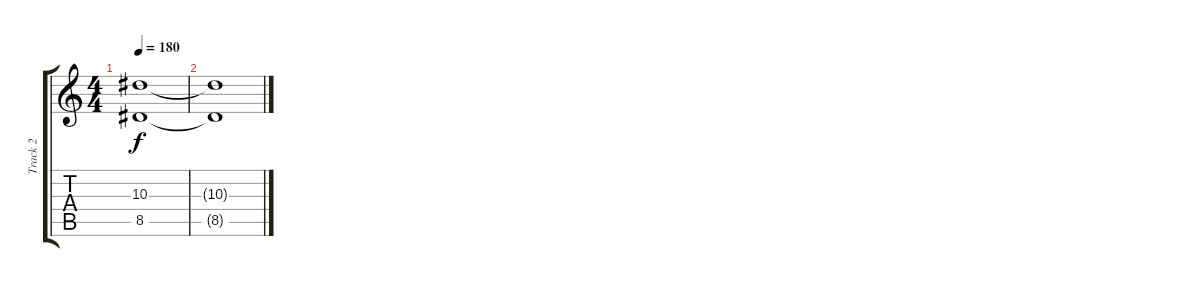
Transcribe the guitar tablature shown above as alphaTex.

\track ("Track 2" "Track 2") {instrument distortionguitar}
\staff {score tabs}
\tuning (D4 A3 F3 C3 G2 C2) {hide}
\ts (4 4)
\tempo 180
\clef g2
\ks c
(10.3{t} 8.5{t}).1{dy f} |
(10.3{t} 8.5{t}).1
